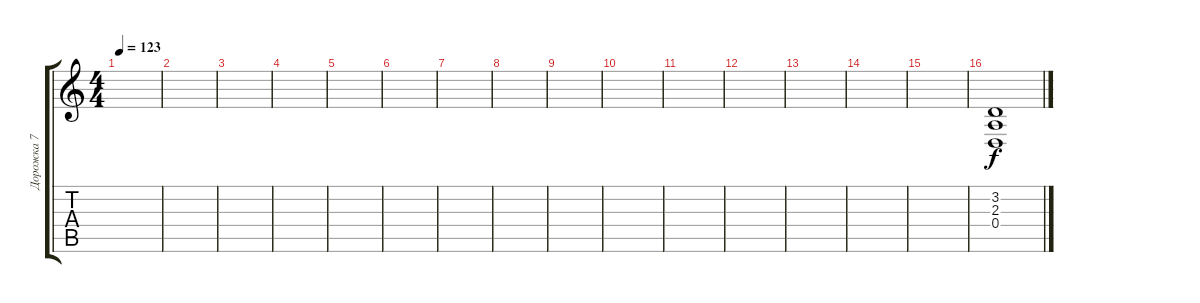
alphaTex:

\track ("Дорожка 7" "Дорожка 7") {instrument lead2sawtooth}
\staff {score tabs}
\tuning (E4 B3 G3 D3 A2 E2) {hide}
\ts (4 4)
\tempo 123
\clef g2
\ks c
|
|
|
|
|
|
|
|
|
|
|
|
|
|
|
(3.2 2.3 0.4).1
